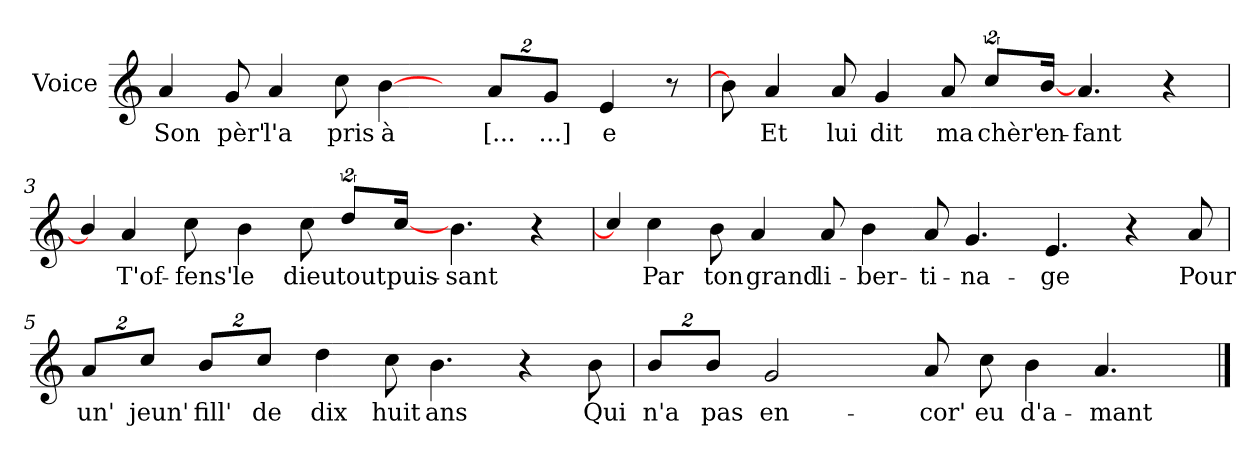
**kern	**text
*part1	*part1
*staff1	*staff1
*I"Voice	*
*I'V	*
*clefG2	*
*k[]	*
*C:	*
=1	=1
4a/	Son
8g/	pèr'
4a/	l'a
8cc\	pris
[4b\	à
8ryy	.
16%3a/L	[...
16%3g/J	...]
4e/	e
8r	.
=2	=2
8b\]	.
4a/	Et
8a/	lui
4g/	dit
8a/	ma
16%3cc/L	chèr'
[16b/J	en-
4.a/	-fant
4r	.
!!LO:LB:g=z
=3	=3
8b/J]	.
4a/	T'of-
8cc\	-fens'
4b\	le
8cc\	dieu
16%3dd/L	tout
[16cc/J	puis-
4.b\	-sant
4r	.
=4	=4
8cc/J]	.
4cc\	Par
8b\	ton
4a/	grand
8a/	li-
4b\	-ber-
8a/	-ti-
4.g/	-na-
4.e/	-ge
4r	.
8a/	Pour
!!LO:LB:g=z
=5	=5
16%3a/L	un'
16%3cc/J	jeun'
16%3b/L	fill'
16%3cc/J	de
4dd\	dix
8cc\	huit
4.b\	ans
4r	.
8b\	Qui
=6	=6
*^	*
16%3b/L	2ryy	n'a
16%3b/J	.	pas
2g/	.	en-
.	4ryy	.
.	8ryy	.
8a/	64ryy	-cor'
*MM105	*	*
.	2ryy	.
8cc\	.	eu
4b\	.	d'a-
4.a/	.	-mant
.	4ryy	.
.	16..ryy	.
*v	*v	*
==	==
*-	*-
